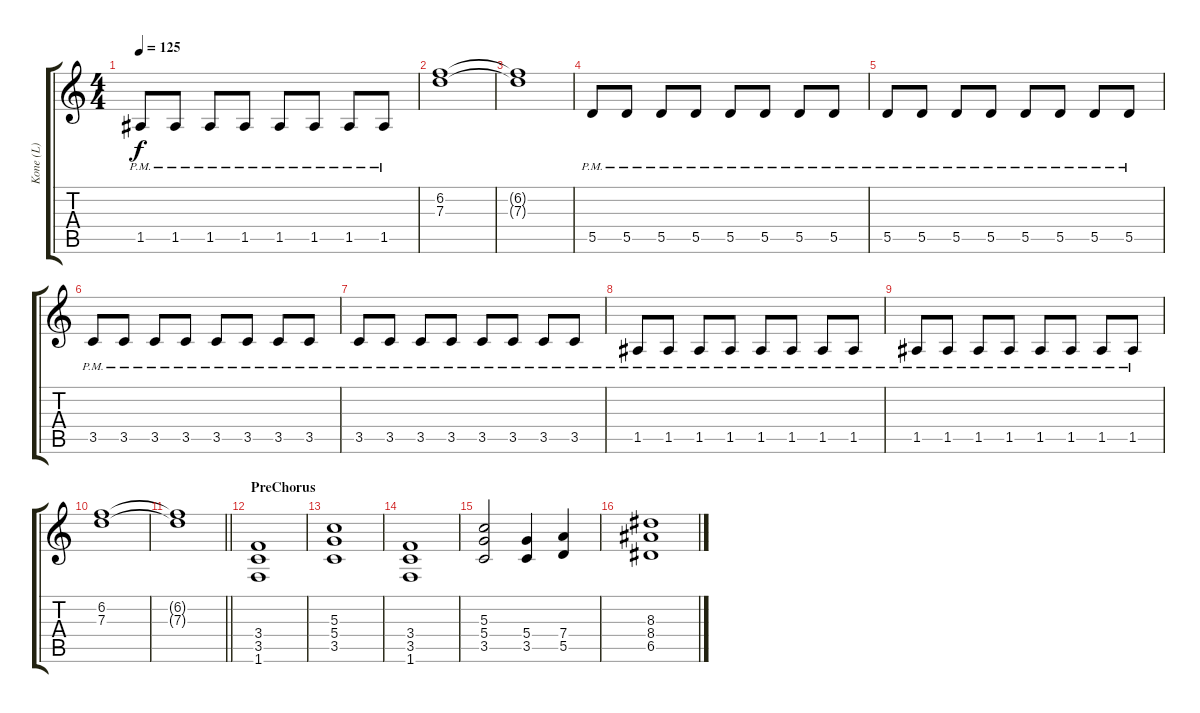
\track ("Kone (L)" "Kone (L)") {instrument overdrivenguitar}
\staff {score tabs}
\tuning (E4 B3 G3 D3 A2 E2) {hide}
\ts (4 4)
\tempo 125
\clef g2
\ks c
1.5{pm}.8{dy f} 1.5{pm}.8 1.5{pm}.8 1.5{pm}.8 1.5{pm}.8 1.5{pm}.8 1.5{pm}.8 1.5{pm}.8 |
(6.2 7.3).1 |
(6.2{t} 7.3{t}).1 |
5.5{pm}.8 5.5{pm}.8 5.5{pm}.8 5.5{pm}.8 5.5{pm}.8 5.5{pm}.8 5.5{pm}.8 5.5{pm}.8 |
5.5{pm}.8 5.5{pm}.8 5.5{pm}.8 5.5{pm}.8 5.5{pm}.8 5.5{pm}.8 5.5{pm}.8 5.5{pm}.8 |
3.5{pm}.8 3.5{pm}.8 3.5{pm}.8 3.5{pm}.8 3.5{pm}.8 3.5{pm}.8 3.5{pm}.8 3.5{pm}.8 |
3.5{pm}.8 3.5{pm}.8 3.5{pm}.8 3.5{pm}.8 3.5{pm}.8 3.5{pm}.8 3.5{pm}.8 3.5{pm}.8 |
1.5{pm}.8 1.5{pm}.8 1.5{pm}.8 1.5{pm}.8 1.5{pm}.8 1.5{pm}.8 1.5{pm}.8 1.5{pm}.8 |
1.5{pm}.8 1.5{pm}.8 1.5{pm}.8 1.5{pm}.8 1.5{pm}.8 1.5{pm}.8 1.5{pm}.8 1.5{pm}.8 |
(6.2 7.3).1 |
\barLineRight lightlight
(6.2{t} 7.3{t}).1 |
\section ("" "PreChorus")
(3.4 3.5 1.6).1 |
(5.3 5.4 3.5).1 |
(3.4 3.5 1.6).1 |
(5.3 5.4 3.5).2 (5.4 3.5).4 (7.4 5.5).4 |
(8.3 8.4 6.5).1
